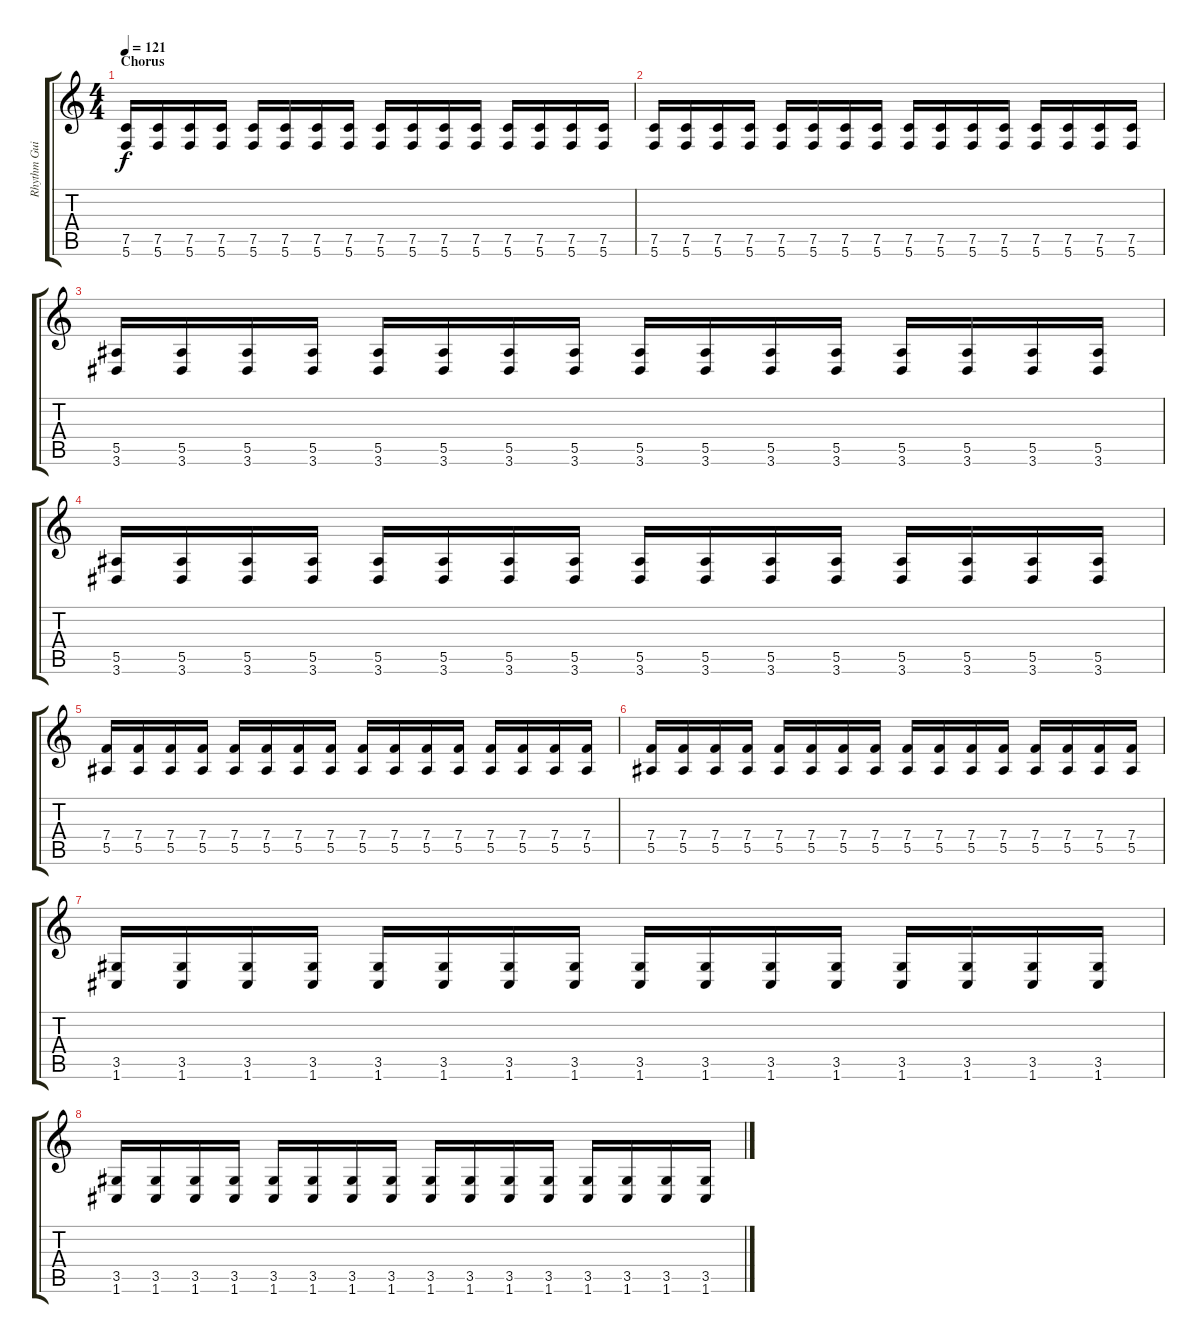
\track ("Rhythm Guitar" "Rhythm Gui") {instrument distortionguitar}
\staff {score tabs}
\tuning (C4 G3 Eb3 Bb2 F2 C2) {hide}
\ts (4 4)
\section ("" "Chorus")
\tempo 121
\clef g2
\ks c
(7.5 5.6).16{dy f} (7.5 5.6).16 (7.5 5.6).16 (7.5 5.6).16 (7.5 5.6).16 (7.5 5.6).16 (7.5 5.6).16 (7.5 5.6).16 (7.5 5.6).16 (7.5 5.6).16 (7.5 5.6).16 (7.5 5.6).16 (7.5 5.6).16 (7.5 5.6).16 (7.5 5.6).16 (7.5 5.6).16 |
(7.5 5.6).16 (7.5 5.6).16 (7.5 5.6).16 (7.5 5.6).16 (7.5 5.6).16 (7.5 5.6).16 (7.5 5.6).16 (7.5 5.6).16 (7.5 5.6).16 (7.5 5.6).16 (7.5 5.6).16 (7.5 5.6).16 (7.5 5.6).16 (7.5 5.6).16 (7.5 5.6).16 (7.5 5.6).16 |
(5.5 3.6).16 (5.5 3.6).16 (5.5 3.6).16 (5.5 3.6).16 (5.5 3.6).16 (5.5 3.6).16 (5.5 3.6).16 (5.5 3.6).16 (5.5 3.6).16 (5.5 3.6).16 (5.5 3.6).16 (5.5 3.6).16 (5.5 3.6).16 (5.5 3.6).16 (5.5 3.6).16 (5.5 3.6).16 |
(5.5 3.6).16 (5.5 3.6).16 (5.5 3.6).16 (5.5 3.6).16 (5.5 3.6).16 (5.5 3.6).16 (5.5 3.6).16 (5.5 3.6).16 (5.5 3.6).16 (5.5 3.6).16 (5.5 3.6).16 (5.5 3.6).16 (5.5 3.6).16 (5.5 3.6).16 (5.5 3.6).16 (5.5 3.6).16 |
(7.4 5.5).16 (7.4 5.5).16 (7.4 5.5).16 (7.4 5.5).16 (7.4 5.5).16 (7.4 5.5).16 (7.4 5.5).16 (7.4 5.5).16 (7.4 5.5).16 (7.4 5.5).16 (7.4 5.5).16 (7.4 5.5).16 (7.4 5.5).16 (7.4 5.5).16 (7.4 5.5).16 (7.4 5.5).16 |
(7.4 5.5).16 (7.4 5.5).16 (7.4 5.5).16 (7.4 5.5).16 (7.4 5.5).16 (7.4 5.5).16 (7.4 5.5).16 (7.4 5.5).16 (7.4 5.5).16 (7.4 5.5).16 (7.4 5.5).16 (7.4 5.5).16 (7.4 5.5).16 (7.4 5.5).16 (7.4 5.5).16 (7.4 5.5).16 |
(3.5 1.6).16 (3.5 1.6).16 (3.5 1.6).16 (3.5 1.6).16 (3.5 1.6).16 (3.5 1.6).16 (3.5 1.6).16 (3.5 1.6).16 (3.5 1.6).16 (3.5 1.6).16 (3.5 1.6).16 (3.5 1.6).16 (3.5 1.6).16 (3.5 1.6).16 (3.5 1.6).16 (3.5 1.6).16 |
(3.5 1.6).16 (3.5 1.6).16 (3.5 1.6).16 (3.5 1.6).16 (3.5 1.6).16 (3.5 1.6).16 (3.5 1.6).16 (3.5 1.6).16 (3.5 1.6).16 (3.5 1.6).16 (3.5 1.6).16 (3.5 1.6).16 (3.5 1.6).16 (3.5 1.6).16 (3.5 1.6).16 (3.5 1.6).16
